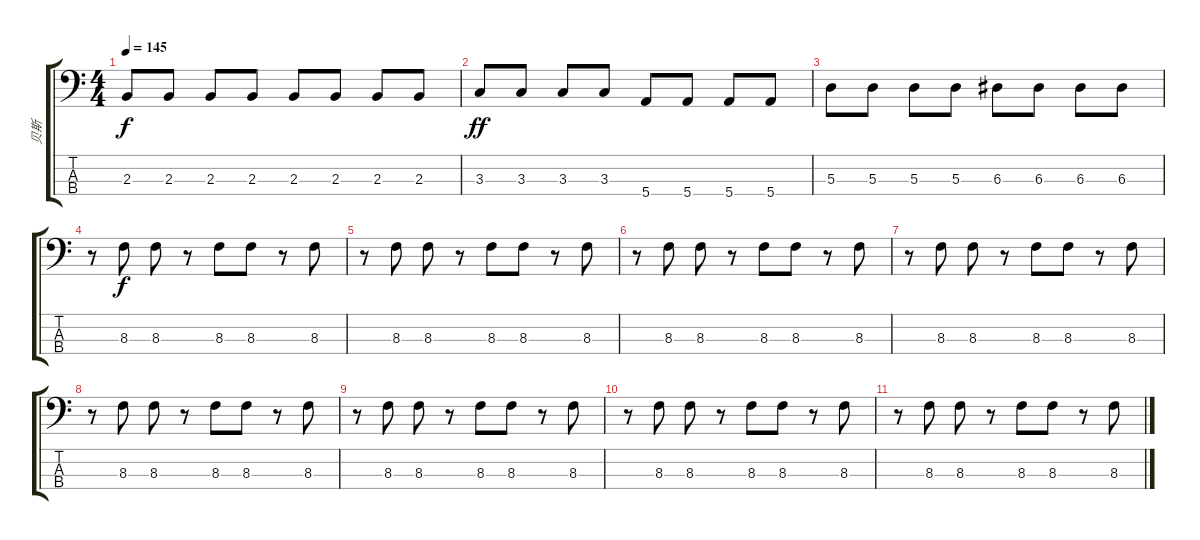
\track ("贝斯" "贝斯") {instrument electricbassfinger}
\staff {score tabs}
\tuning (G2 D2 A1 E1) {hide}
\ts (4 4)
\tempo 145
\clef f4
\ks c
2.3.8{dy f} 2.3.8 2.3.8 2.3.8 2.3.8 2.3.8 2.3.8 2.3.8 |
3.3.8{dy ff} 3.3.8 3.3.8 3.3.8 5.4.8 5.4.8 5.4.8 5.4.8 |
5.3.8 5.3.8 5.3.8 5.3.8 6.3.8 6.3.8 6.3.8 6.3.8 |
r.8 8.3.8{dy f} 8.3.8 r.8 8.3.8 8.3.8 r.8 8.3.8 |
r.8 8.3.8 8.3.8 r.8 8.3.8 8.3.8 r.8 8.3.8 |
r.8 8.3.8 8.3.8 r.8 8.3.8 8.3.8 r.8 8.3.8 |
r.8 8.3.8 8.3.8 r.8 8.3.8 8.3.8 r.8 8.3.8 |
r.8 8.3.8 8.3.8 r.8 8.3.8 8.3.8 r.8 8.3.8 |
r.8 8.3.8 8.3.8 r.8 8.3.8 8.3.8 r.8 8.3.8 |
r.8 8.3.8 8.3.8 r.8 8.3.8 8.3.8 r.8 8.3.8 |
r.8 8.3.8 8.3.8 r.8 8.3.8 8.3.8 r.8 8.3.8
